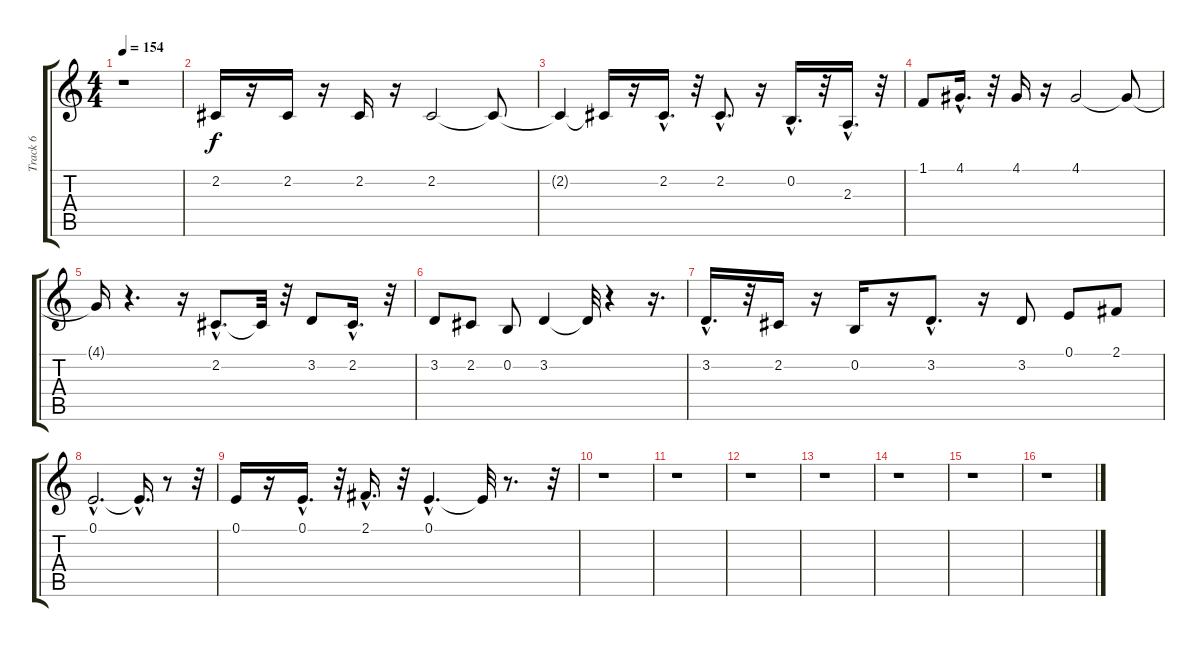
\track ("Track 6" "Track 6") {instrument tenorsax}
\staff {score tabs}
\tuning (E4 B3 G3 D3 A2 E2) {hide}
\ts (4 4)
\tempo 154
\clef g2
\ks c
r.1{dy f} |
2.2.16 r.16 2.2.16 r.16 2.2.16 r.16 2.2.2 2.2{t}.8 |
2.2{t}.4 2.2{t}.16 r.16 2.2{hac}.16{d} r.32 2.2{hac}.8{d} r.16 0.2{hac}.16{d} r.32 2.3{hac}.16{d} r.32 |
1.1.8 4.1{hac}.16{d} r.32 4.1.16 r.16 4.1.2 4.1{t}.8 |
4.1{t}.16 r.4{d} r.16 2.2{hac}.8{d} 2.2{t}.32 r.32 3.2.8 2.2{hac}.16{d} r.32 |
3.2.8 2.2.8 0.2.8 3.2.4 3.2{t}.32 r.4 r.16{d} |
3.2{hac}.16{d} r.32 2.2.16 r.16 0.2.16 r.16 3.2{hac}.8{d} r.16 3.2.8 0.1.8 2.1.8 |
0.1{hac}.2{d} 0.1{hac t}.16{d} r.8 r.32 |
0.1.16 r.16 0.1{hac}.16{d} r.32 2.1{hac}.16{d} r.32 0.1{hac}.4{d} 0.1{t}.32 r.8{d} r.32 |
r.1 |
r.1 |
r.1 |
r.1 |
r.1 |
r.1 |
r.1
